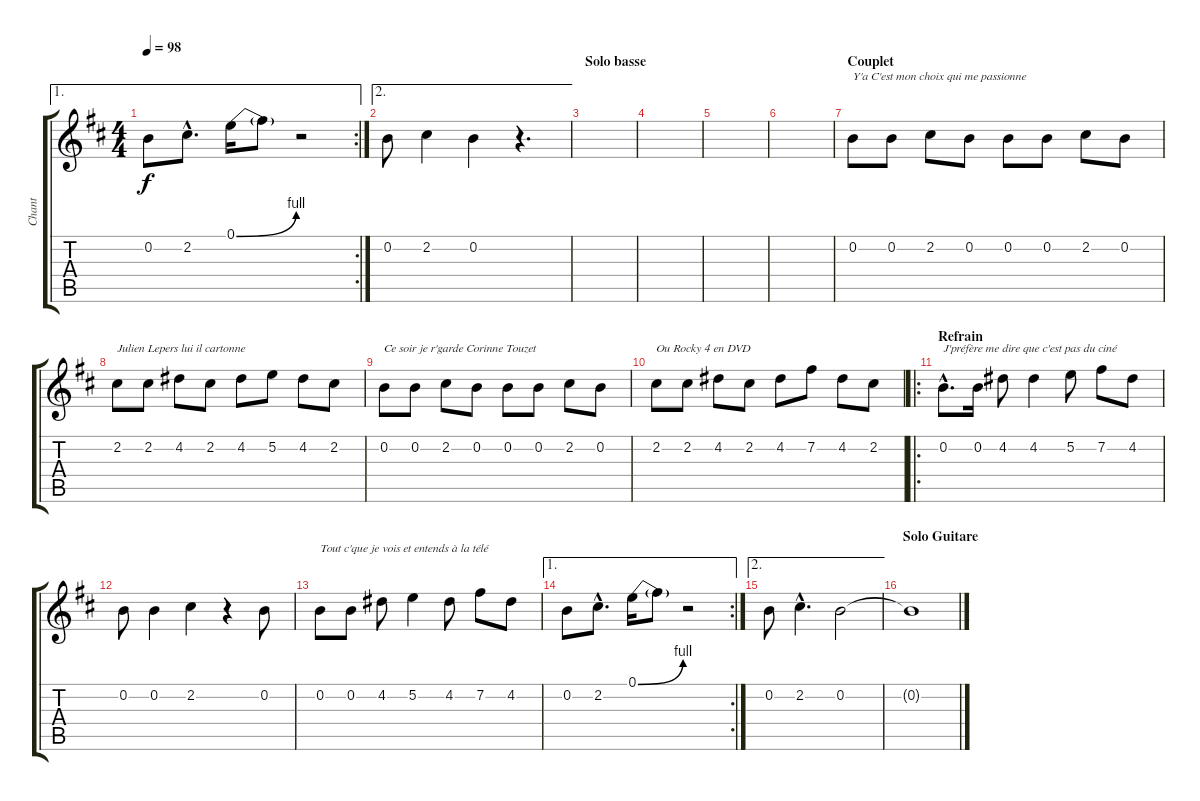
\track ("Chant" "Chant") {instrument distortionguitar}
\staff {score tabs}
\tuning (E4 B3 G3 D3 A2 E2) {hide}
\ae 1
\rc 2
\ts (4 4)
\tempo 98
\clef g2
\ks d
0.2.8{dy f} 2.2{hac}.8{d} 0.1{be (bend 0 0 60 4)}.16 0.1{t}.8 r.2 |
\ae 2
0.2.8 2.2.4 0.2.4 r.4{d} |
\section ("" "Solo basse")
|
|
|
|
\section ("" "Couplet")
0.2.8{txt "Y'a C'est mon choix qui me passionne" instrument distortionguitar} 0.2.8 2.2.8 0.2.8 0.2.8 0.2.8 2.2.8 0.2.8 |
2.2.8{txt "Julien Lepers lui il cartonne"} 2.2.8 4.2.8 2.2.8 4.2.8 5.2.8 4.2.8 2.2.8 |
0.2.8{txt "Ce soir je r'garde Corinne Touzet"} 0.2.8 2.2.8 0.2.8 0.2.8 0.2.8 2.2.8 0.2.8 |
2.2.8{txt "Ou Rocky 4 en DVD"} 2.2.8 4.2.8 2.2.8 4.2.8 7.2.8 4.2.8 2.2.8 |
\ro
\section ("" "Refrain")
0.2{hac}.8{d txt "J'préfère me dire que c'est pas du ciné"} 0.2.16 4.2.8 4.2.4 5.2.8 7.2.8 4.2.8 |
0.2.8 0.2.4 2.2.4 r.4 0.2.8 |
0.2.8{txt "Tout c'que je vois et entends à la télé"} 0.2.8 4.2.8 5.2.4 4.2.8 7.2.8 4.2.8 |
\ae 1
\rc 2
0.2.8 2.2{hac}.8{d} 0.1{be (bend 0 0 60 4)}.16 0.1{t}.8 r.2 |
\ae 2
0.2.8 2.2{hac}.4{d} 0.2.2{volume 9} |
\section ("" "Solo Guitare")
0.2{t}.1
